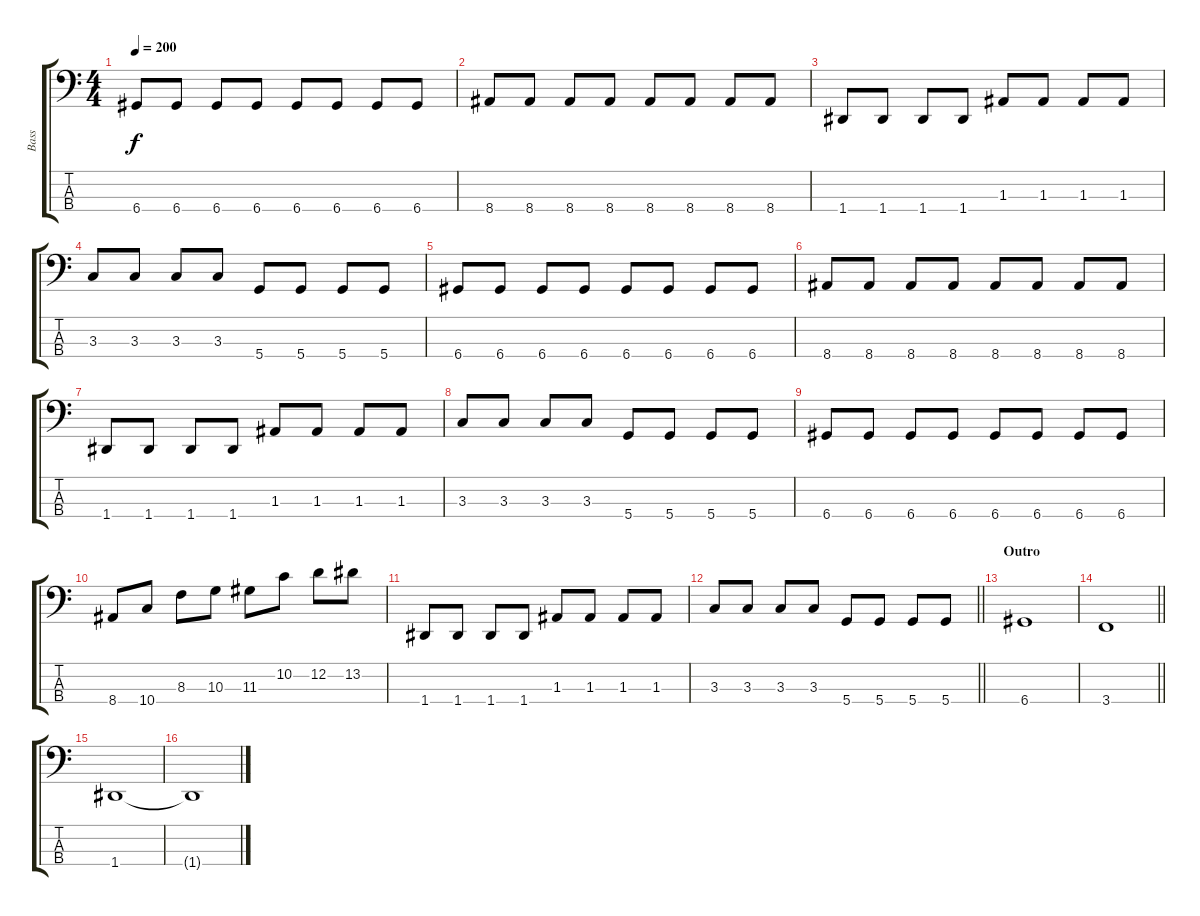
\track ("Bass" "Bass") {instrument electricbasspick}
\staff {score tabs}
\tuning (G2 D2 A1 D1) {hide}
\ts (4 4)
\tempo 200
\clef f4
\ks c
6.4.8{dy f} 6.4.8 6.4.8 6.4.8 6.4.8 6.4.8 6.4.8 6.4.8 |
8.4.8 8.4.8 8.4.8 8.4.8 8.4.8 8.4.8 8.4.8 8.4.8 |
1.4.8 1.4.8 1.4.8 1.4.8 1.3.8 1.3.8 1.3.8 1.3.8 |
3.3.8 3.3.8 3.3.8 3.3.8 5.4.8 5.4.8 5.4.8 5.4.8 |
6.4.8 6.4.8 6.4.8 6.4.8 6.4.8 6.4.8 6.4.8 6.4.8 |
8.4.8 8.4.8 8.4.8 8.4.8 8.4.8 8.4.8 8.4.8 8.4.8 |
1.4.8 1.4.8 1.4.8 1.4.8 1.3.8 1.3.8 1.3.8 1.3.8 |
3.3.8 3.3.8 3.3.8 3.3.8 5.4.8 5.4.8 5.4.8 5.4.8 |
6.4.8 6.4.8 6.4.8 6.4.8 6.4.8 6.4.8 6.4.8 6.4.8 |
8.4.8 10.4.8 8.3.8 10.3.8 11.3.8 10.2.8 12.2.8 13.2.8 |
1.4.8 1.4.8 1.4.8 1.4.8 1.3.8 1.3.8 1.3.8 1.3.8 |
\barLineRight lightlight
3.3.8 3.3.8 3.3.8 3.3.8 5.4.8 5.4.8 5.4.8 5.4.8 |
\section ("" "Outro")
6.4.1 |
\barLineRight lightlight
3.4.1 |
1.4.1 |
1.4{t}.1
